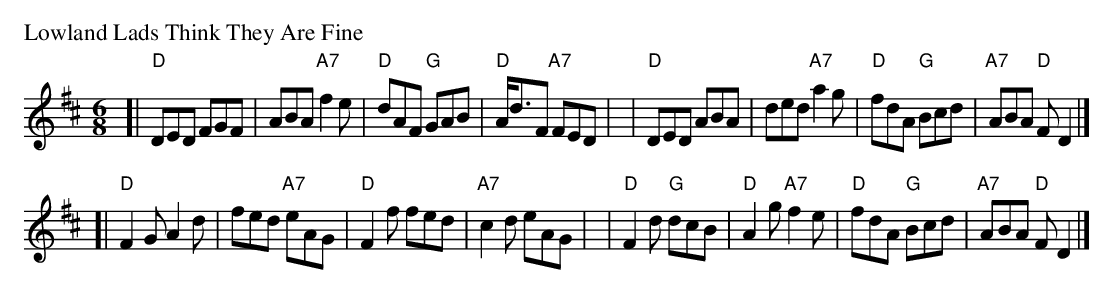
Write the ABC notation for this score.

X:1
P: Lowland Lads Think They Are Fine
M: 6/8
L: 1/8
K: D
[| "D"DED FGF | ABA "A7"f2e | "D"dAF "G"GAB | "D"A<dF "A7"FED | \
|  "D"DED ABA | ded "A7"a2g | "D"fdA "G"Bcd | "A7"ABA "D"FD2 |]
[| "D"F2G A2d | fed "A7"eAG | "D"F2f fed | "A7"c2d eAG | \
|  "D"F2d "G"dcB | "D"A2g "A7"f2e | "D"fdA "G"Bcd | "A7"ABA "D"FD2 |]
